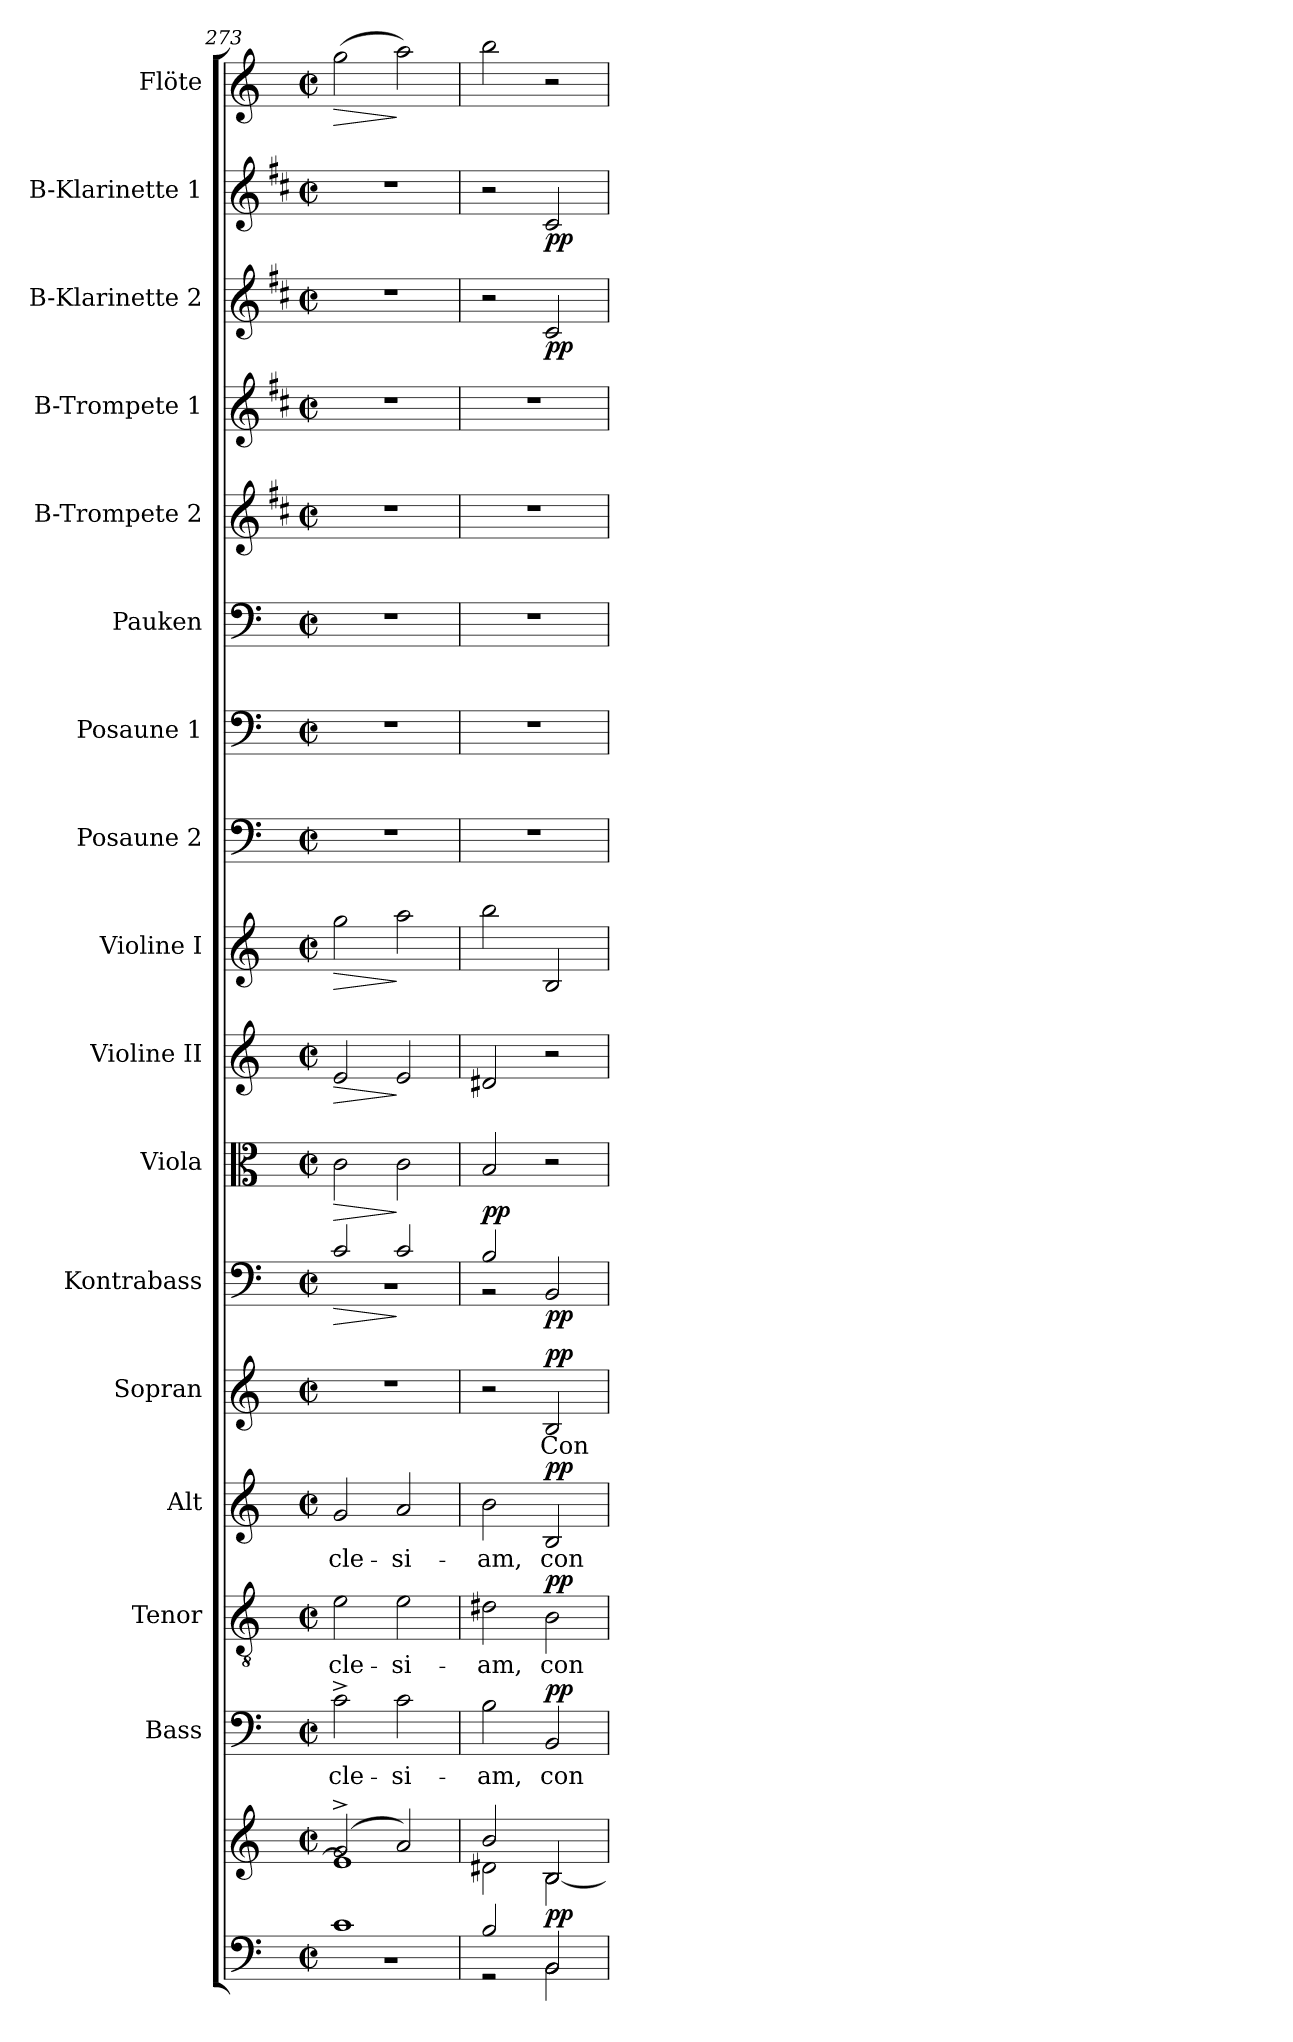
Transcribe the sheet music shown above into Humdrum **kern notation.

**kern	**kern	**dynam	**kern	**text	**dynam	**kern	**text	**dynam	**kern	**text	**dynam	**kern	**text	**dynam	**kern	**dynam	**kern	**dynam	**kern	**dynam	**kern	**dynam	**kern	**kern	**kern	**kern	**kern	**kern	**dynam	**kern	**dynam	**kern	**dynam
*part17	*part17	*part17	*part16	*part16	*part16	*part15	*part15	*part15	*part14	*part14	*part14	*part13	*part13	*part13	*part12	*part12	*part11	*part11	*part10	*part10	*part9	*part9	*part8	*part7	*part6	*part5	*part4	*part3	*part3	*part2	*part2	*part1	*part1
*staff18	*staff17	*staff17/18	*staff16	*staff16	*staff16	*staff15	*staff15	*staff15	*staff14	*staff14	*staff14	*staff13	*staff13	*staff13	*staff12	*staff12	*staff11	*staff11	*staff10	*staff10	*staff9	*staff9	*staff8	*staff7	*staff6	*staff5	*staff4	*staff3	*staff3	*staff2	*staff2	*staff1	*staff1
*	*	*	*I"Bass	*	*	*I"Tenor	*	*	*I"Alt	*	*	*I"Sopran	*	*	*I"Kontrabass	*	*I"Viola	*	*I"Violine II	*	*I"Violine I	*	*I"Posaune 2	*I"Posaune 1	*I"Pauken	*I"B-Trompete 2	*I"B-Trompete 1	*I"B-Klarinette 2	*	*I"B-Klarinette 1	*	*I"Flöte	*
*	*	*	*I'B.	*	*	*I'T.	*	*	*I'A.	*	*	*I'S.	*	*	*I'Kb.	*	*I'Vla.	*	*I'Vl. II	*	*I'Vl. I	*	*I'Pos. 2	*I'Pos. 1	*I'Pk.	*I'B Trp. 2	*I'B Trp. 1	*I'B Kl. 2	*	*I'B Kl. 1	*	*I'Fl.	*
*clefF4	*clefG2	*	*clefF4	*	*	*clefGv2	*	*	*clefG2	*	*	*clefG2	*	*	*clefF4	*	*clefC3	*	*clefG2	*	*clefG2	*	*clefF4	*clefF4	*clefF4	*clefG2	*clefG2	*clefG2	*	*clefG2	*	*clefG2	*
*	*	*	*	*	*	*	*	*	*	*	*	*	*	*	*ITrd7c12	*	*	*	*	*	*	*	*	*	*	*ITrd1c2	*ITrd1c2	*ITrd1c2	*	*ITrd1c2	*	*	*
*k[]	*k[]	*	*k[]	*	*	*k[]	*	*	*k[]	*	*	*k[]	*	*	*k[]	*	*k[]	*	*k[]	*	*k[]	*	*k[]	*k[]	*k[]	*k[]	*k[]	*k[]	*	*k[]	*	*k[]	*
*C:	*C:	*	*C:	*	*	*C:	*	*	*C:	*	*	*C:	*	*	*C:	*	*C:	*	*C:	*	*C:	*	*C:	*C:	*C:	*C:	*C:	*C:	*	*C:	*	*C:	*
*M2/2	*M2/2	*	*M2/2	*	*	*M2/2	*	*	*M2/2	*	*	*M2/2	*	*	*M2/2	*	*M2/2	*	*M2/2	*	*M2/2	*	*M2/2	*M2/2	*M2/2	*M2/2	*M2/2	*M2/2	*	*M2/2	*	*M2/2	*
*met(c|)	*met(c|)	*	*met(c|)	*	*	*met(c|)	*	*	*met(c|)	*	*	*met(c|)	*	*	*met(c|)	*	*met(c|)	*	*met(c|)	*	*met(c|)	*	*met(c|)	*met(c|)	*met(c|)	*met(c|)	*met(c|)	*met(c|)	*	*met(c|)	*	*met(c|)	*
=273	=273	=273	=273	=273	=273	=273	=273	=273	=273	=273	=273	=273	=273	=273	=273	=273	=273	=273	=273	=273	=273	=273	=273	=273	=273	=273	=273	=273	=273	=273	=273	=273	=273
*^	*^	*	*	*	*	*	*	*	*	*	*	*	*	*	*	*	*	*	*	*	*	*	*	*	*	*	*	*	*	*	*	*	*
!	!	!	!	!	!	!LO:LY:b	!	!	!LO:LY:b	!	!	!LO:LY:b	!	!	!	!	!	!LO:HP:b	!	!LO:HP:b	!	!LO:HP:b	!	!LO:HP:b	!	!	!	!	!	!	!	!	!	!	!LO:HP:b
*	*	*	*	*	*	*	*	*	*	*	*	*	*	*	*	*	*^	*	*	*	*	*	*	*	*	*	*	*	*	*	*	*	*	*	*
1c	1r	(2g^>/	1e]	.	2c^>\	-cle-	.	2e\	-cle-	.	2g/	-cle-	.	1r	.	.	2C/	1r	>	2c\	>	2e/	>	2gg\	>	1r	1r	1r	1r	1r	1r	.	1r	.	(>2gg\	>
!	!	!	!	!	!	!LO:LY:b	!	!	!LO:LY:b	!	!	!LO:LY:b	!	!	!	!	!	!	!	!	!	!	!	!	!	!	!	!	!	!	!	!	!	!	!	!
.	.	2a/)	.	.	2c\	-si-	.	2e\	-si-	.	2a/	-si-	.	.	.	.	2C/	.	]	2c\	]	2e/	]	2aa\	]	.	.	.	.	.	.	.	.	.	2aa\)	]
!!LO:PB:g=z
=274	=274	=274	=274	=274	=274	=274	=274	=274	=274	=274	=274	=274	=274	=274	=274	=274	=274	=274	=274	=274	=274	=274	=274	=274	=274	=274	=274	=274	=274	=274	=274	=274	=274	=274	=274	=274
!	!	!	!	!	!	!LO:LY:b	!	!	!LO:LY:b	!	!	!LO:LY:b	!	!	!	!	!	!	!	!	!LO:DY:b	!	!	!	!	!	!	!	!	!	!	!	!	!	!	!
2B/	2r	2b/	2d#X\	.	2B\	-am,	.	2d#X\	-am,	.	2b\	-am,	.	2r	.	.	2BB/	2r	.	2B/	pp	2d#X/	.	2bb\	.	1r	1r	1r	1r	1r	2r	.	2r	.	2bb\	.
!	!	!	!	!LO:DY:b	!	!LO:LY:b	!LO:DY:a	!	!LO:LY:b	!LO:DY:a	!	!LO:LY:b	!LO:DY:a	!	!LO:LY:b	!LO:DY:a	!	!	!LO:DY:b	!	!	!	!	!	!	!	!	!	!	!	!	!LO:DY:b	!	!LO:DY:b	!	!
2BB/	2BB\	2B/	[<2B\	pp	2BB/	con-	pp	2B\	con-	pp	2B/	con-	pp	2B/	Con-	pp	2BBB/	2ryy	pp	2r	.	2r	.	2B/	.	.	.	.	.	.	2B/	pp	2B/	pp	2r	.
*v	*v	*	*	*	*	*	*	*	*	*	*	*	*	*	*	*	*v	*v	*	*	*	*	*	*	*	*	*	*	*	*	*	*	*	*	*	*
*	*v	*v	*	*	*	*	*	*	*	*	*	*	*	*	*	*	*	*	*	*	*	*	*	*	*	*	*	*	*	*	*	*	*	*
=	=	=	=	=	=	=	=	=	=	=	=	=	=	=	=	=	=	=	=	=	=	=	=	=	=	=	=	=	=	=	=	=	=
*-	*-	*-	*-	*-	*-	*-	*-	*-	*-	*-	*-	*-	*-	*-	*-	*-	*-	*-	*-	*-	*-	*-	*-	*-	*-	*-	*-	*-	*-	*-	*-	*-	*-
